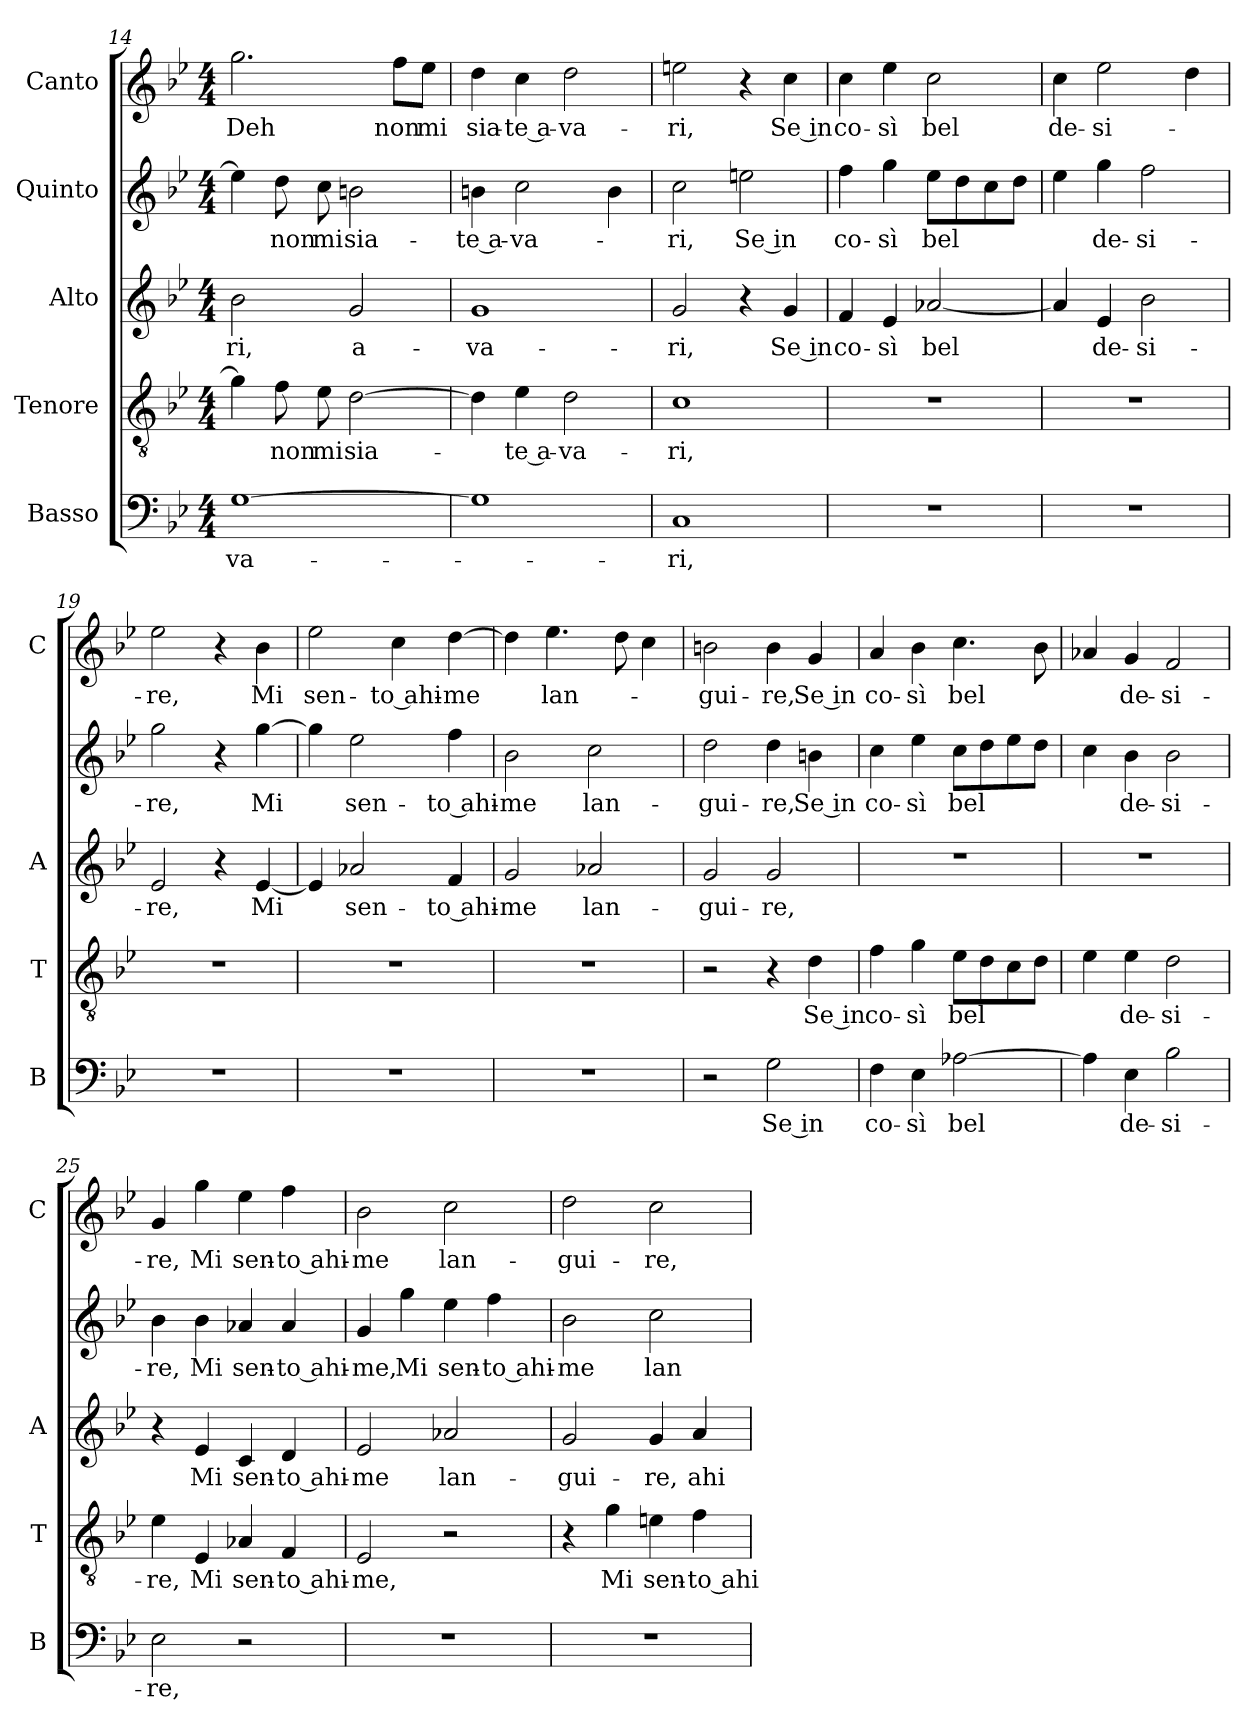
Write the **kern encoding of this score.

**kern	**text	**kern	**text	**kern	**text	**kern	**text	**kern	**text
*part5	*part5	*part4	*part4	*part3	*part3	*part2	*part2	*part1	*part1
*staff5	*staff5	*staff4	*staff4	*staff3	*staff3	*staff2	*staff2	*staff1	*staff1
*I"Basso	*	*I"Tenore	*	*I"Alto	*	*I"Quinto	*	*I"Canto	*
*I'B	*	*I'T	*	*I'A	*	*	*	*I'C	*
*clefF4	*	*clefGv2	*	*clefG2	*	*clefG2	*	*clefG2	*
*k[b-e-]	*	*k[b-e-]	*	*k[b-e-]	*	*k[b-e-]	*	*k[b-e-]	*
*B-:	*	*B-:	*	*B-:	*	*B-:	*	*B-:	*
*M4/4	*	*M4/4	*	*M4/4	*	*M4/4	*	*M4/4	*
=14	=14	=14	=14	=14	=14	=14	=14	=14	=14
!	!LO:LY:b	!	!	!	!LO:LY:b	!	!	!	!LO:LY:b
[1G	-va-	4g\]	.	2b-\	-ri,	4ee-\]	.	2.gg\	Deh
!	!	!	!LO:LY:b	!	!	!	!LO:LY:b	!	!
.	.	8f\	non	.	.	8dd\	non	.	.
!	!	!	!LO:LY:b	!	!	!	!LO:LY:b	!	!
.	.	8e-\	mi	.	.	8cc\	mi	.	.
!	!	!	!LO:LY:b	!	!LO:LY:b	!	!LO:LY:b	!	!
.	.	[2d\	sia-	2g/	a-	2bn\	sia-	.	.
!	!	!	!	!	!	!	!	!	!LO:LY:b
.	.	.	.	.	.	.	.	8ff\L	non
!	!	!	!	!	!	!	!	!	!LO:LY:b
.	.	.	.	.	.	.	.	8ee-\J	mi
=15	=15	=15	=15	=15	=15	=15	=15	=15	=15
!	!	!	!	!	!LO:LY:b	!	!LO:LY:b	!	!LO:LY:b
1G]	.	4d\]	.	1g	-va-	4bn\	-te a-	4dd\	sia-
!	!	!	!LO:LY:b	!	!	!	!LO:LY:b	!	!LO:LY:b
.	.	4e-\	-te a-	.	.	2cc\	-va-	4cc\	-te a-
!	!	!	!LO:LY:b	!	!	!	!	!	!LO:LY:b
.	.	2d\	-va-	.	.	.	.	2dd\	-va-
.	.	.	.	.	.	4b\	.	.	.
=16	=16	=16	=16	=16	=16	=16	=16	=16	=16
!	!LO:LY:b	!	!LO:LY:b	!	!LO:LY:b	!	!LO:LY:b	!	!LO:LY:b
1C	-ri,	1c	-ri,	2g/	-ri,	2cc\	-ri,	2een\	-ri,
!	!	!	!	!	!	!	!LO:LY:b	!	!
.	.	.	.	4r	.	2een\	Se in	4r	.
!	!	!	!	!	!LO:LY:b	!	!	!	!LO:LY:b
.	.	.	.	4g/	Se in	.	.	4cc\	Se in
=17	=17	=17	=17	=17	=17	=17	=17	=17	=17
!	!	!	!	!	!LO:LY:b	!	!LO:LY:b	!	!LO:LY:b
1r	.	1r	.	4f/	co-	4ff\	co-	4cc\	co-
!	!	!	!	!	!LO:LY:b	!	!LO:LY:b	!	!LO:LY:b
.	.	.	.	4e-/	-sì	4gg\	-sì	4ee-\	-sì
!	!	!	!	!	!LO:LY:b	!	!LO:LY:b	!	!LO:LY:b
.	.	.	.	[2a-X/	bel	8ee-\L	bel	2cc\	bel
.	.	.	.	.	.	8dd\	.	.	.
.	.	.	.	.	.	8cc\	.	.	.
.	.	.	.	.	.	8dd\J	.	.	.
=18	=18	=18	=18	=18	=18	=18	=18	=18	=18
!	!	!	!	!	!	!	!	!	!LO:LY:b
1r	.	1r	.	4a-/]	.	4ee-\	.	4cc\	de-
!	!	!	!	!	!LO:LY:b	!	!LO:LY:b	!	!LO:LY:b
.	.	.	.	4e-/	de-	4gg\	de-	2ee-\	-si-
!	!	!	!	!	!LO:LY:b	!	!LO:LY:b	!	!
.	.	.	.	2b-\	-si-	2ff\	-si-	.	.
.	.	.	.	.	.	.	.	4dd\	.
!!LO:PB:g=z
=19	=19	=19	=19	=19	=19	=19	=19	=19	=19
!	!	!	!	!	!LO:LY:b	!	!LO:LY:b	!	!LO:LY:b
1r	.	1r	.	2e-/	-re,	2gg\	-re,	2ee-\	-re,
.	.	.	.	4r	.	4r	.	4r	.
!	!	!	!	!	!LO:LY:b	!	!LO:LY:b	!	!LO:LY:b
.	.	.	.	[4e-/	Mi	[4gg\	Mi	4b-\	Mi
=20	=20	=20	=20	=20	=20	=20	=20	=20	=20
!	!	!	!	!	!	!	!	!	!LO:LY:b
1r	.	1r	.	4e-/]	.	4gg\]	.	2ee-\	sen-
!	!	!	!	!	!LO:LY:b	!	!LO:LY:b	!	!
.	.	.	.	2a-X/	sen-	2ee-\	sen-	.	.
!	!	!	!	!	!	!	!	!	!LO:LY:b
.	.	.	.	.	.	.	.	4cc\	-to ahi-
!	!	!	!	!	!LO:LY:b	!	!LO:LY:b	!	!LO:LY:b
.	.	.	.	4f/	-to ahi-	4ff\	-to ahi-	[4dd\	-me
=21	=21	=21	=21	=21	=21	=21	=21	=21	=21
!	!	!	!	!	!LO:LY:b	!	!LO:LY:b	!	!
1r	.	1r	.	2g/	-me	2b-\	-me	4dd\]	.
!	!	!	!	!	!	!	!	!	!LO:LY:b
.	.	.	.	.	.	.	.	4.ee-\	lan-
!	!	!	!	!	!LO:LY:b	!	!LO:LY:b	!	!
.	.	.	.	2a-X/	lan-	2cc\	lan-	.	.
.	.	.	.	.	.	.	.	8dd\	.
.	.	.	.	.	.	.	.	4cc\	.
=22	=22	=22	=22	=22	=22	=22	=22	=22	=22
!	!	!	!	!	!LO:LY:b	!	!LO:LY:b	!	!LO:LY:b
2r	.	2r	.	2g/	-gui-	2dd\	-gui-	2bn\	-gui-
!	!LO:LY:b	!	!	!	!LO:LY:b	!	!LO:LY:b	!	!LO:LY:b
2G\	Se in	4r	.	2g/	-re,	4dd\	-re,	4b\	-re,
!	!	!	!LO:LY:b	!	!	!	!LO:LY:b	!	!LO:LY:b
.	.	4d\	Se in	.	.	4bn\	Se in	4g/	Se in
=23	=23	=23	=23	=23	=23	=23	=23	=23	=23
!	!LO:LY:b	!	!LO:LY:b	!	!	!	!LO:LY:b	!	!LO:LY:b
4F\	co-	4f\	co-	1r	.	4cc\	co-	4a/	co-
!	!LO:LY:b	!	!LO:LY:b	!	!	!	!LO:LY:b	!	!LO:LY:b
4E-\	-sì	4g\	-sì	.	.	4ee-\	-sì	4b-\	-sì
!	!LO:LY:b	!	!LO:LY:b	!	!	!	!LO:LY:b	!	!LO:LY:b
[2A-X\	bel	8e-\L	bel	.	.	8cc\L	bel	4.cc\	bel
.	.	8d\	.	.	.	8dd\	.	.	.
.	.	8c\	.	.	.	8ee-\	.	.	.
.	.	8d\J	.	.	.	8dd\J	.	8b-\	.
=24	=24	=24	=24	=24	=24	=24	=24	=24	=24
4A-\]	.	4e-\	.	1r	.	4cc\	.	4a-X/	.
!	!LO:LY:b	!	!LO:LY:b	!	!	!	!LO:LY:b	!	!LO:LY:b
4E-\	de-	4e-\	de-	.	.	4b-\	de-	4g/	de-
!	!LO:LY:b	!	!LO:LY:b	!	!	!	!LO:LY:b	!	!LO:LY:b
2B-\	-si-	2d\	-si-	.	.	2b-\	-si-	2f/	-si-
!!LO:LB:g=z
=25	=25	=25	=25	=25	=25	=25	=25	=25	=25
!	!LO:LY:b	!	!LO:LY:b	!	!	!	!LO:LY:b	!	!LO:LY:b
2E-\	-re,	4e-\	-re,	4r	.	4b-\	-re,	4g/	-re,
!	!	!	!LO:LY:b	!	!LO:LY:b	!	!LO:LY:b	!	!LO:LY:b
.	.	4E-/	Mi	4e-/	Mi	4b-\	Mi	4gg\	Mi
!	!	!	!LO:LY:b	!	!LO:LY:b	!	!LO:LY:b	!	!LO:LY:b
2r	.	4A-X/	sen-	4c/	sen-	4a-X/	sen-	4ee-\	sen-
!	!	!	!LO:LY:b	!	!LO:LY:b	!	!LO:LY:b	!	!LO:LY:b
.	.	4F/	-to ahi-	4d/	-to ahi-	4a-/	-to ahi-	4ff\	-to ahi-
=26	=26	=26	=26	=26	=26	=26	=26	=26	=26
!	!	!	!LO:LY:b	!	!LO:LY:b	!	!LO:LY:b	!	!LO:LY:b
1r	.	2E-/	-me,	2e-/	-me	4g/	-me,	2b-\	-me
!	!	!	!	!	!	!	!LO:LY:b	!	!
.	.	.	.	.	.	4gg\	Mi	.	.
!	!	!	!	!	!LO:LY:b	!	!LO:LY:b	!	!LO:LY:b
.	.	2r	.	2a-X/	lan-	4ee-\	sen-	2cc\	lan-
!	!	!	!	!	!	!	!LO:LY:b	!	!
.	.	.	.	.	.	4ff\	-to ahi-	.	.
=27	=27	=27	=27	=27	=27	=27	=27	=27	=27
!	!	!	!	!	!LO:LY:b	!	!LO:LY:b	!	!LO:LY:b
1r	.	4r	.	2g/	-gui-	2b-\	-me	2dd\	-gui-
!	!	!	!LO:LY:b	!	!	!	!	!	!
.	.	4g\	Mi	.	.	.	.	.	.
!	!	!	!LO:LY:b	!	!LO:LY:b	!	!LO:LY:b	!	!LO:LY:b
.	.	4en\	sen-	4g/	-re,	2cc\	lan-	2cc\	-re,
!	!	!	!LO:LY:b	!	!LO:LY:b	!	!	!	!
.	.	4f\	-to ahi-	4a/	ahi-	.	.	.	.
=	=	=	=	=	=	=	=	=	=
*-	*-	*-	*-	*-	*-	*-	*-	*-	*-
